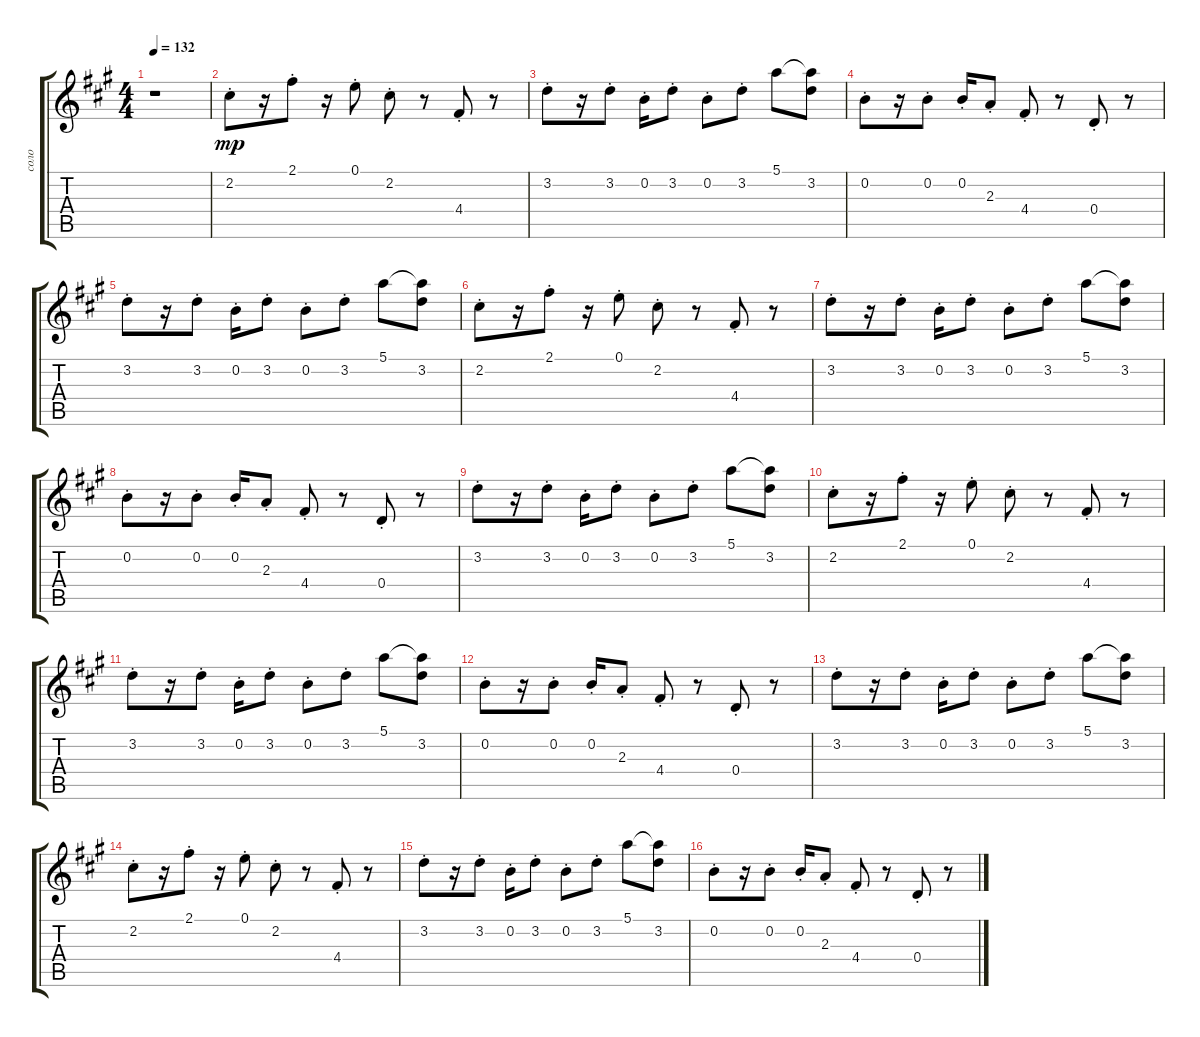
\track ("соло" "соло") {instrument electricguitarjazz}
\staff {score tabs}
\tuning (E4 B3 G3 D3 A2 E2) {hide}
\ts (4 4)
\tempo 132
\clef g2
\ks f#minor
r.1{dy mf} |
2.2{st}.8{dy mp} r.16 2.1{st}.8 r.16 0.1{st}.8 2.2{st}.8 r.8 4.4{st}.8 r.8 |
3.2{st}.8 r.16 3.2{st}.8 0.2{st}.16 3.2{st}.8 0.2{st}.8 3.2{st}.8 5.1.8 (5.1{t} 3.2).8 |
0.2{st}.8 r.16 0.2{st}.8 0.2{st}.16 2.3{st}.8 4.4{st}.8 r.8 0.4{st}.8 r.8 |
3.2{st}.8 r.16 3.2{st}.8 0.2{st}.16 3.2{st}.8 0.2{st}.8 3.2{st}.8 5.1.8 (5.1{t} 3.2).8 |
2.2{st}.8 r.16 2.1{st}.8 r.16 0.1{st}.8 2.2{st}.8 r.8 4.4{st}.8 r.8 |
3.2{st}.8 r.16 3.2{st}.8 0.2{st}.16 3.2{st}.8 0.2{st}.8 3.2{st}.8 5.1.8 (5.1{t} 3.2).8 |
0.2{st}.8 r.16 0.2{st}.8 0.2{st}.16 2.3{st}.8 4.4{st}.8 r.8 0.4{st}.8 r.8 |
3.2{st}.8 r.16 3.2{st}.8 0.2{st}.16 3.2{st}.8 0.2{st}.8 3.2{st}.8 5.1.8 (5.1{t} 3.2).8 |
2.2{st}.8 r.16 2.1{st}.8 r.16 0.1{st}.8 2.2{st}.8 r.8 4.4{st}.8 r.8 |
3.2{st}.8 r.16 3.2{st}.8 0.2{st}.16 3.2{st}.8 0.2{st}.8 3.2{st}.8 5.1.8 (5.1{t} 3.2).8 |
0.2{st}.8 r.16 0.2{st}.8 0.2{st}.16 2.3{st}.8 4.4{st}.8 r.8 0.4{st}.8 r.8 |
3.2{st}.8 r.16 3.2{st}.8 0.2{st}.16 3.2{st}.8 0.2{st}.8 3.2{st}.8 5.1.8 (5.1{t} 3.2).8 |
2.2{st}.8 r.16 2.1{st}.8 r.16 0.1{st}.8 2.2{st}.8 r.8 4.4{st}.8 r.8 |
3.2{st}.8 r.16 3.2{st}.8 0.2{st}.16 3.2{st}.8 0.2{st}.8 3.2{st}.8 5.1.8 (5.1{t} 3.2).8 |
0.2{st}.8 r.16 0.2{st}.8 0.2{st}.16 2.3{st}.8 4.4{st}.8 r.8 0.4{st}.8 r.8
